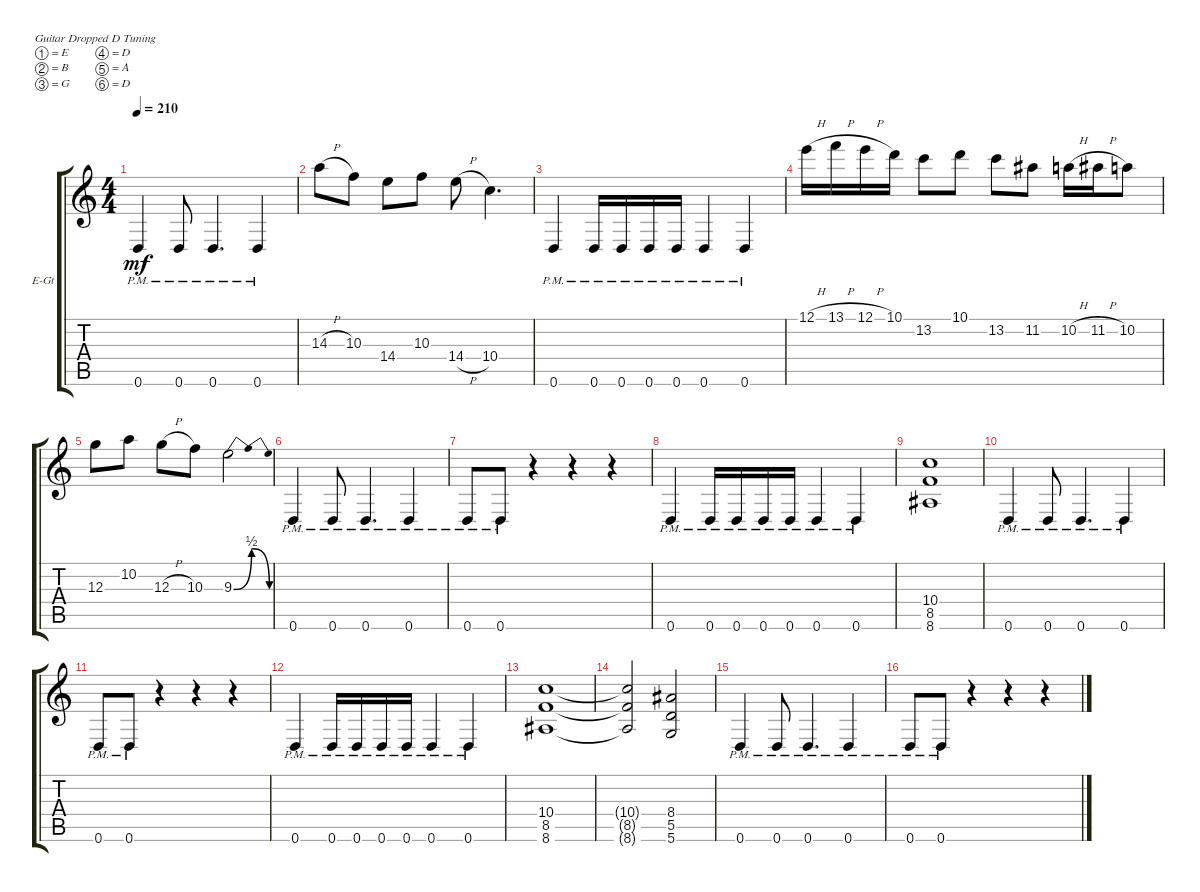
\defaultSystemsLayout 4
\bracketExtendMode groupsimilarinstruments
\firstSystemTrackNameOrientation horizontal
\otherSystemsTrackNameOrientation horizontal
\track ("Rhythm 1" "E-Gt") {instrument distortionguitar}
\staff {score tabs}
\tuning (E4 B3 G3 D3 A2 D2)
\ts (4 4)
\tempo 210
\clef g2
\ks c
0.6{pm}.4{dy mf} 0.6{pm}.8 0.6{pm}.4{d} 0.6{pm}.4 |
14.3{h}.8 10.3.8 14.4.8 10.3.8 14.4{h}.8 10.4.4{d} |
0.6{pm}.4 0.6{pm}.16 0.6{pm}.16 0.6{pm}.16 0.6{pm}.16 0.6{pm}.4 0.6{pm}.4 |
12.1{h}.16 13.1{h}.16 12.1{h}.16 10.1.16 13.2.8 10.1.8 13.2.8 11.2.8 10.2{h}.16 11.2{h}.16 10.2.8 |
12.3.8 10.2.8 12.3{h}.8 10.3.8 9.3{be (bendrelease 21.599999999999998 0 26.4 2 32.4 2 38.4 0)}.2 |
0.6{pm}.4 0.6{pm}.8 0.6{pm}.4{d} 0.6{pm}.4 |
0.6{pm}.8 0.6{pm}.8 r.4 r.4 r.4 |
0.6{pm}.4 0.6{pm}.16 0.6{pm}.16 0.6{pm}.16 0.6{pm}.16 0.6{pm}.4 0.6{pm}.4 |
(8.6 8.5 10.4).1 |
0.6{pm}.4 0.6{pm}.8 0.6{pm}.4{d} 0.6{pm}.4 |
0.6{pm}.8 0.6{pm}.8 r.4 r.4 r.4 |
0.6{pm}.4 0.6{pm}.16 0.6{pm}.16 0.6{pm}.16 0.6{pm}.16 0.6{pm}.4 0.6{pm}.4 |
(8.6 8.5 10.4).1 |
(8.6{t} 8.5{t} 10.4{t}).2 (5.6 5.5 8.4).2 |
0.6{pm}.4 0.6{pm}.8 0.6{pm}.4{d} 0.6{pm}.4 |
0.6{pm}.8 0.6{pm}.8 r.4 r.4 r.4
